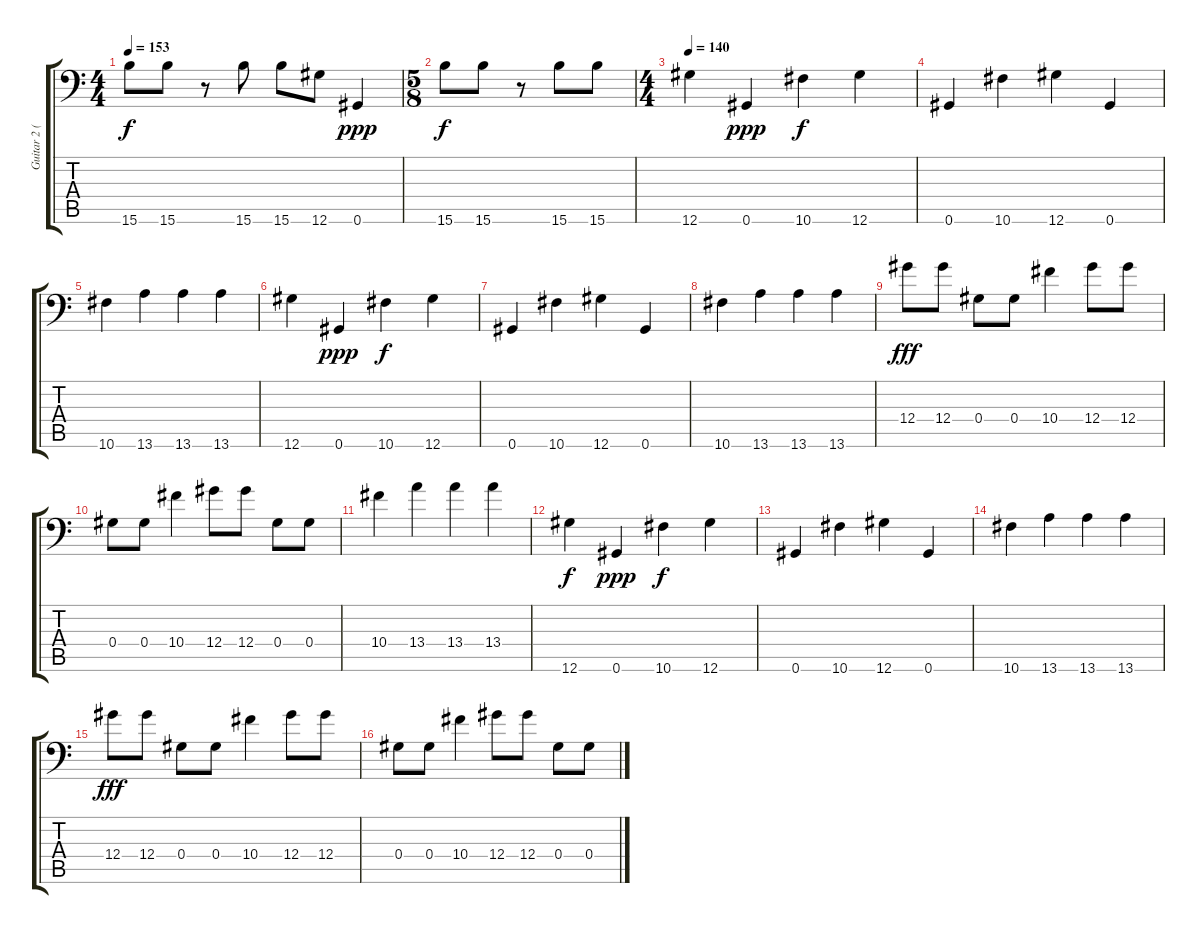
\track ("Guitar 2 (Kirk)" "Guitar 2 (") {instrument distortionguitar}
\staff {score tabs}
\tuning (Bb3 F3 Db3 Ab2 Eb2 Ab1) {hide}
\ts (4 4)
\tempo 153
\clef f4
\ks c
15.6.8{dy f} 15.6.8 r.8 15.6.8 15.6.8 12.6.8 0.6.4{dy ppp} |
\ts (5 8)
15.6.8{dy f} 15.6.8 r.8 15.6.8 15.6.8 |
\ts (4 4)
\tempo 140
12.6.4 0.6.4{dy ppp} 10.6.4{dy f} 12.6.4 |
0.6.4 10.6.4 12.6.4 0.6.4 |
10.6.4 13.6.4 13.6.4 13.6.4 |
12.6.4 0.6.4{dy ppp} 10.6.4{dy f} 12.6.4 |
0.6.4 10.6.4 12.6.4 0.6.4 |
10.6.4 13.6.4 13.6.4 13.6.4 |
12.4.8{dy fff} 12.4.8 0.4.8 0.4.8 10.4.4 12.4.8 12.4.8 |
0.4.8 0.4.8 10.4.4 12.4.8 12.4.8 0.4.8 0.4.8 |
10.4.4 13.4.4 13.4.4 13.4.4 |
12.6.4{dy f} 0.6.4{dy ppp} 10.6.4{dy f} 12.6.4 |
0.6.4 10.6.4 12.6.4 0.6.4 |
10.6.4 13.6.4 13.6.4 13.6.4 |
12.4.8{dy fff} 12.4.8 0.4.8 0.4.8 10.4.4 12.4.8 12.4.8 |
0.4.8 0.4.8 10.4.4 12.4.8 12.4.8 0.4.8 0.4.8
